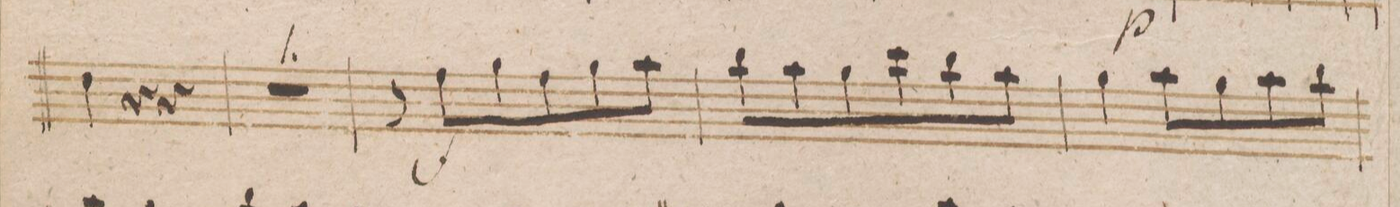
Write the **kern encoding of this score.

**kern	**dynam
*I"Clarinetto 1mo in B.	*
*clefG2	*
*k[b-]	*
*met(c|)	*
*M3/4	*
4cc\	.
4r	.
4r	.
=191	=191
2.r	.
=192	=192
8r	.
8ee\L	f
8ff\	.
8ee\	.
8ff\	.
8gg\J	.
=193	=193
8aa\L	.
8gg\	.
8ff\	.
8bb-\	.
8aa\	.
8gg\J	.
=194	=194
4ff\	.
8gg\L	.
8ff\	.
8gg\	.
8aa\J	.
=195	=195
*-	*-
